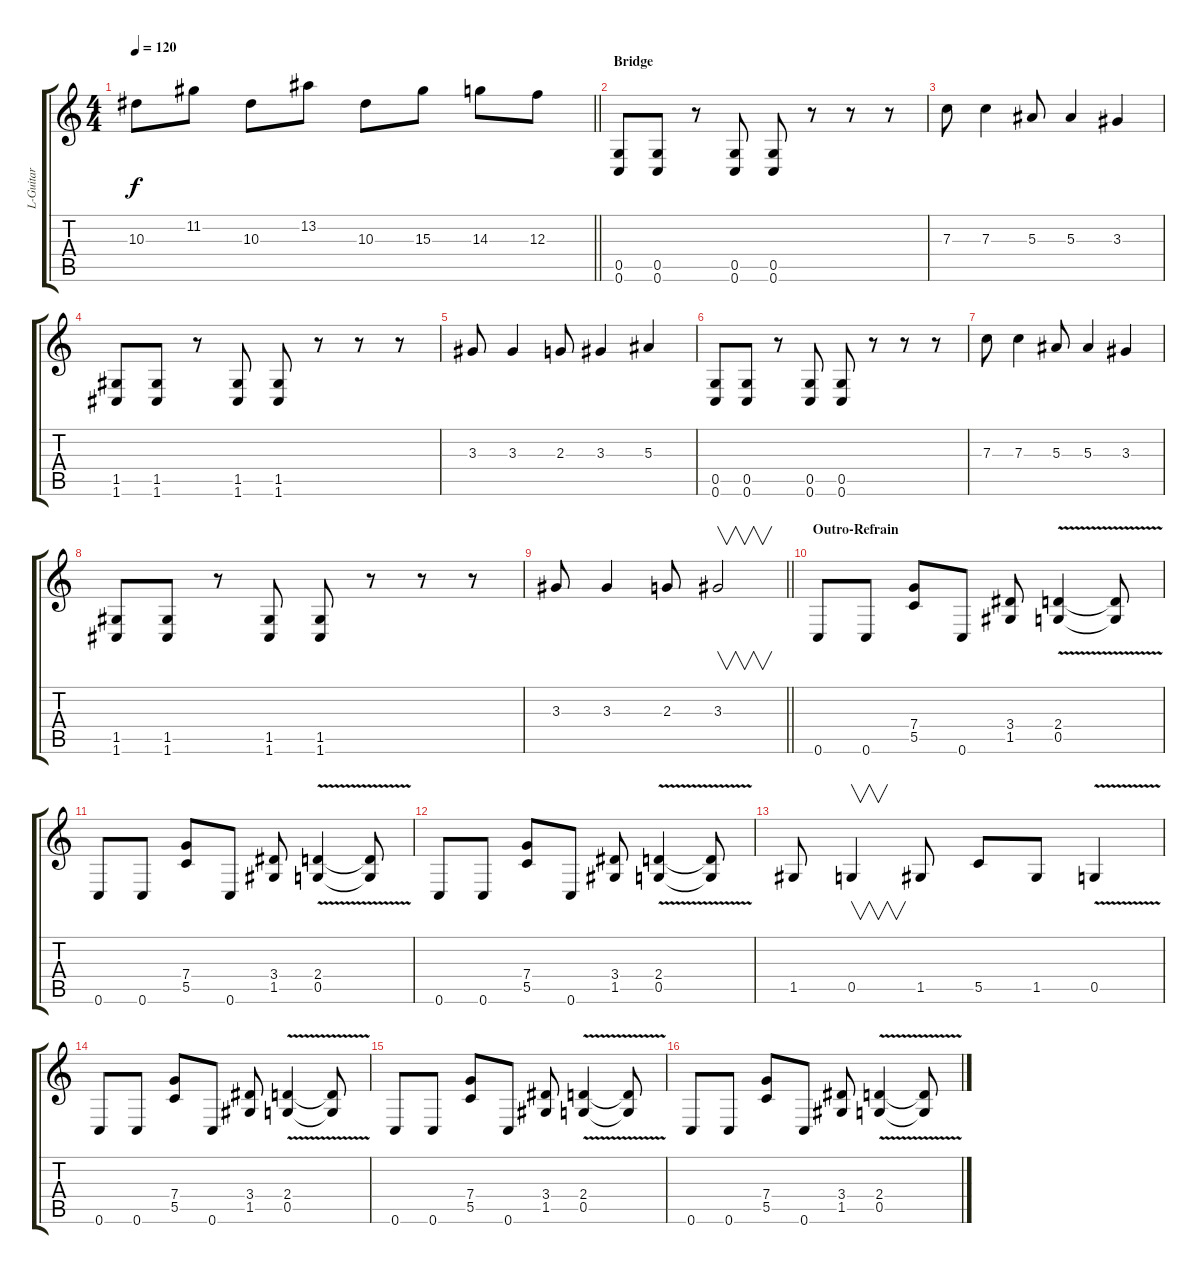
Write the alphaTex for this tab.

\track ("L-Guitar" "L-Guitar") {instrument distortionguitar}
\staff {score tabs}
\tuning (D4 A3 F3 C3 G2 C2) {hide}
\ts (4 4)
\tempo 120
\clef g2
\barLineRight lightlight
\ks c
10.3.8{dy f} 11.2.8 10.3.8 13.2.8 10.3.8 15.3.8 14.3.8 12.3.8 |
\section ("" "Bridge")
(0.5 0.6).8 (0.5 0.6).8 r.8 (0.5 0.6).8 (0.5 0.6).8 r.8 r.8 r.8 |
7.3.8 7.3.4 5.3.8 5.3.4 3.3.4 |
(1.5 1.6).8 (1.5 1.6).8 r.8 (1.5 1.6).8 (1.5 1.6).8 r.8 r.8 r.8 |
3.3.8 3.3.4 2.3.8 3.3.4 5.3.4 |
(0.5 0.6).8 (0.5 0.6).8 r.8 (0.5 0.6).8 (0.5 0.6).8 r.8 r.8 r.8 |
7.3.8 7.3.4 5.3.8 5.3.4 3.3.4 |
(1.5 1.6).8 (1.5 1.6).8 r.8 (1.5 1.6).8 (1.5 1.6).8 r.8 r.8 r.8 |
\barLineRight lightlight
3.3.8 3.3.4 2.3.8 3.3.2{v} |
\section ("" "Outro-Refrain")
0.6.8 0.6.8 (7.4 5.5).8 0.6.8 (3.4 1.5).8 (2.4{v} 0.5).4 (2.4{t} 0.5{t}).8 |
0.6.8 0.6.8 (7.4 5.5).8 0.6.8 (3.4 1.5).8 (2.4{v} 0.5).4 (2.4{t} 0.5{t}).8 |
0.6.8 0.6.8 (7.4 5.5).8 0.6.8 (3.4 1.5).8 (2.4{v} 0.5).4 (2.4{t} 0.5{t}).8 |
1.5.8 0.5.4{v} 1.5.8 5.5.8 1.5.8 0.5{v}.4 |
0.6.8 0.6.8 (7.4 5.5).8 0.6.8 (3.4 1.5).8 (2.4{v} 0.5).4 (2.4{t} 0.5{t}).8 |
0.6.8 0.6.8 (7.4 5.5).8 0.6.8 (3.4 1.5).8 (2.4{v} 0.5).4 (2.4{t} 0.5{t}).8 |
0.6.8 0.6.8 (7.4 5.5).8 0.6.8 (3.4 1.5).8 (2.4{v} 0.5).4 (2.4{t} 0.5{t}).8
